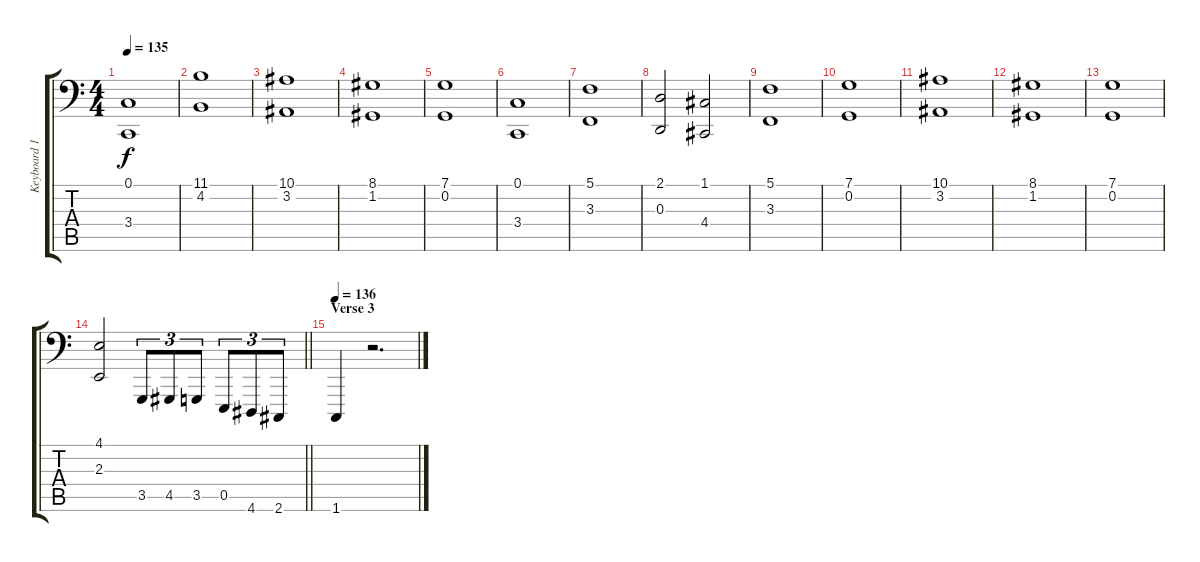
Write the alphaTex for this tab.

\track ("Keyboard 1 LH" "Keyboard 1") {instrument brightacousticpiano}
\staff {score tabs}
\tuning (C3 G2 D2 A1 E1 B0) {hide}
\ts (4 4)
\tempo 135
\clef f4
\ks c
(0.1 3.4).1{dy f} |
(11.1 4.2).1 |
(10.1 3.2).1 |
(8.1 1.2).1 |
(7.1 0.2).1 |
(0.1 3.4).1 |
(5.1 3.3).1 |
(2.1 0.3).2 (1.1 4.4).2 |
(5.1 3.3).1 |
(7.1 0.2).1 |
(10.1 3.2).1 |
(8.1 1.2).1 |
(7.1 0.2).1 |
\barLineRight lightlight
(4.1 2.3).2 3.5.8{tu (3 2)} 4.5.8{tu (3 2)} 3.5.8{tu (3 2)} 0.5.8{tu (3 2)} 4.6.8{tu (3 2)} 2.6.8{tu (3 2)} |
\section ("" "Verse 3")
\tempo 136
1.6.4 r.2{d}
